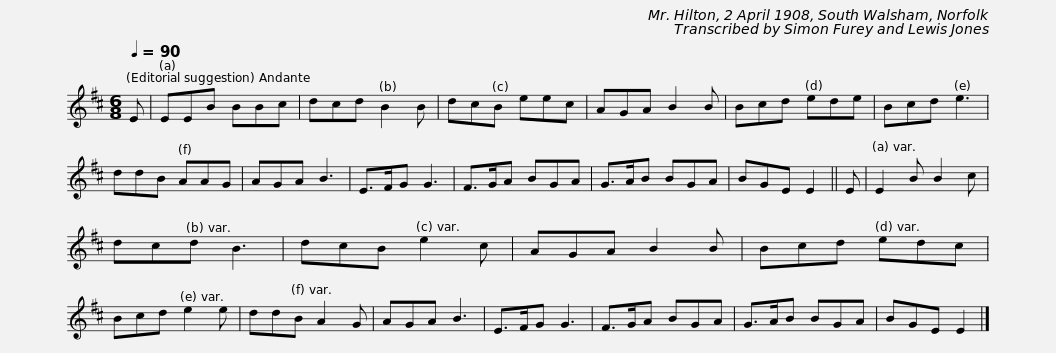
X:1
L:1/8
Q:1/4=90
M:6/8
I:linebreak $
K:D
V:1 treble
V:1
 E | EEB BBc | dcd B2 B | dcB eec | AGA B2 B | %5
 Bcd ede | Bcd e3 |$ ddB AAG | AGA B3 | E>FG G3 | %10
 F>GA BGA | G>AB BGA | BGE E2 ||$ E | E2 B B2 c | %15
 dcd B3 | dcB e2 c | AGA B2 B | Bcd edc | Bcd e2 e |$ %20
 ddB A2 G | AGA B3 | E>FG G3 | F>GA BGA | G>AB BGA | %25
 BGE E2 |] %26
